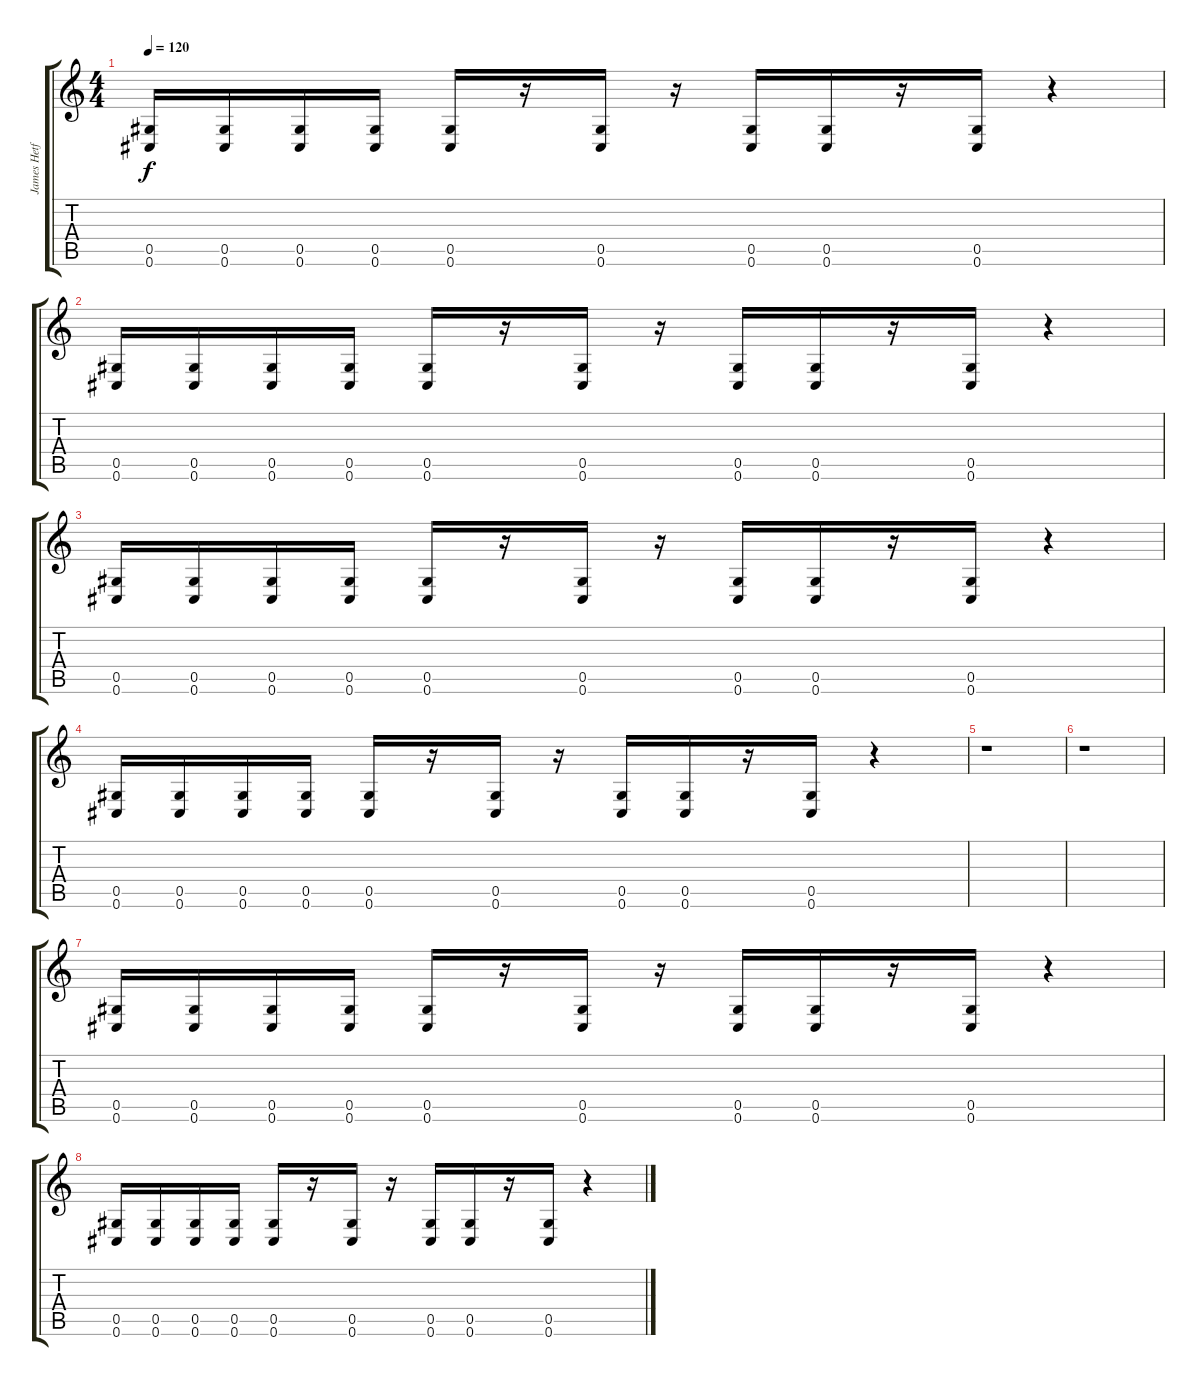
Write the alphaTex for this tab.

\track ("James Hetfield dist." "James Hetf") {instrument distortionguitar}
\staff {score tabs}
\tuning (Eb4 Bb3 Gb3 Db3 Ab2 Db2) {hide}
\ts (4 4)
\tempo 120
\clef g2
\ks c
(0.5 0.6).16{dy f} (0.5 0.6).16 (0.5 0.6).16 (0.5 0.6).16 (0.5 0.6).16 r.16 (0.5 0.6).16 r.16 (0.5 0.6).16 (0.5 0.6).16 r.16 (0.5 0.6).16 r.4 |
(0.5 0.6).16 (0.5 0.6).16 (0.5 0.6).16 (0.5 0.6).16 (0.5 0.6).16 r.16 (0.5 0.6).16 r.16 (0.5 0.6).16 (0.5 0.6).16 r.16 (0.5 0.6).16 r.4 |
(0.5 0.6).16 (0.5 0.6).16 (0.5 0.6).16 (0.5 0.6).16 (0.5 0.6).16 r.16 (0.5 0.6).16 r.16 (0.5 0.6).16 (0.5 0.6).16 r.16 (0.5 0.6).16 r.4 |
(0.5 0.6).16 (0.5 0.6).16 (0.5 0.6).16 (0.5 0.6).16 (0.5 0.6).16 r.16 (0.5 0.6).16 r.16 (0.5 0.6).16 (0.5 0.6).16 r.16 (0.5 0.6).16 r.4 |
r.1 |
r.1 |
(0.5 0.6).16 (0.5 0.6).16 (0.5 0.6).16 (0.5 0.6).16 (0.5 0.6).16 r.16 (0.5 0.6).16 r.16 (0.5 0.6).16 (0.5 0.6).16 r.16 (0.5 0.6).16 r.4 |
(0.5 0.6).16 (0.5 0.6).16 (0.5 0.6).16 (0.5 0.6).16 (0.5 0.6).16 r.16 (0.5 0.6).16 r.16 (0.5 0.6).16 (0.5 0.6).16 r.16 (0.5 0.6).16 r.4
